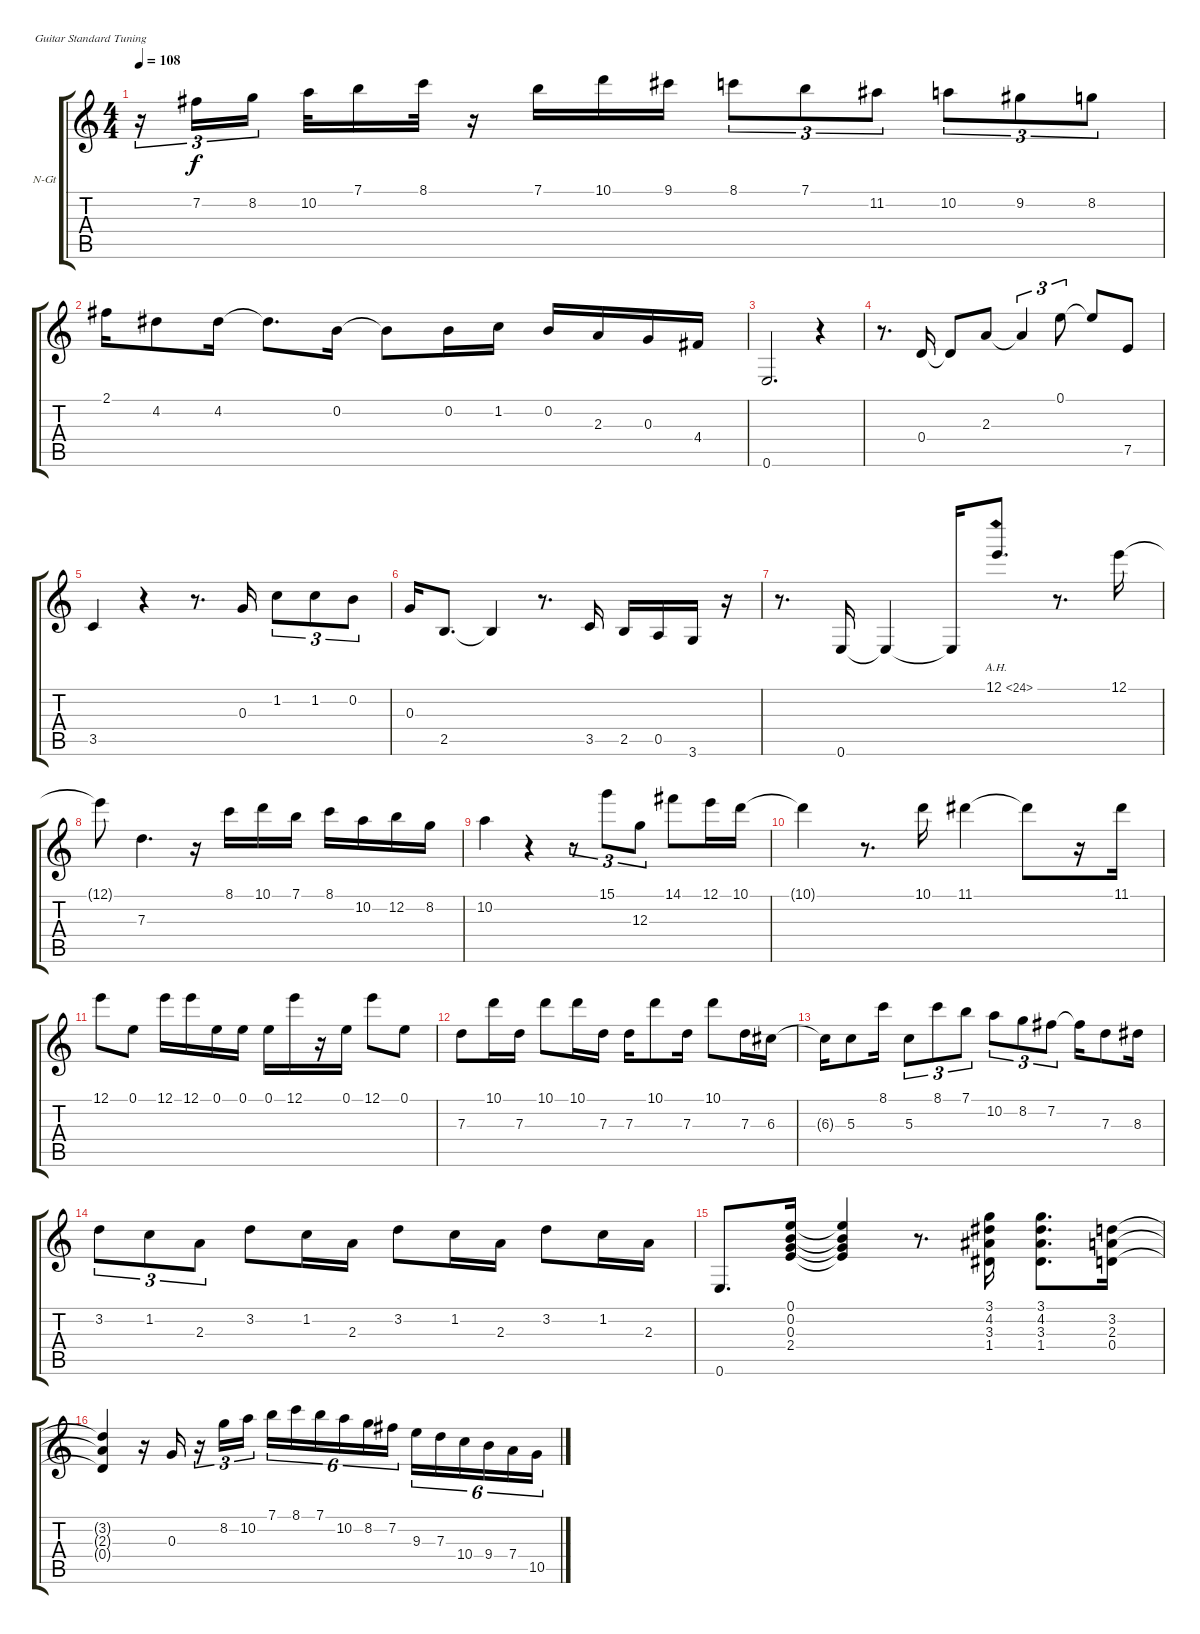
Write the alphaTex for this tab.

\bracketExtendMode groupsimilarinstruments
\firstSystemTrackNameOrientation horizontal
\otherSystemsTrackNameOrientation horizontal
\track ("Al Di Meola" "N-Gt") {instrument acousticguitarnylon}
\staff {score tabs}
\tuning (E4 B3 G3 D3 A2 E2)
\ts (4 4)
\tempo 108
\clef g2
\ks c
r.16{tu (3 2) dy f} 7.2.16{tu (3 2)} 8.2.16{tu (3 2)} 10.2.32 7.1.16 8.1.32 r.16 7.1.16 10.1.16 9.1.16 8.1.8{tu (3 2)} 7.1.8{tu (3 2)} 11.2.8{tu (3 2)} 10.2.8{tu (3 2)} 9.2.8{tu (3 2)} 8.2.8{tu (3 2)} |
2.1.16 4.2.8 4.2.16 4.2{t}.8{d} 0.2.16 0.2{t}.8 0.2.16 1.2.16 0.2.16 2.3.16 0.3.16 4.4.16 |
0.6.2{d} r.4 |
r.8{d} 0.4.16 0.4{t}.8 2.3.8 2.3{t}.4{tu (3 2)} 0.1.8{tu (3 2)} 0.1{t}.8 7.5.8 |
3.5.4 r.4 r.8{d} 0.3.16 1.2.8{tu (3 2)} 1.2.8{tu (3 2)} 0.2.8{tu (3 2)} |
0.3.16 2.5.8{d} 2.5{t}.4 r.8{d} 3.5.16 2.5.16 0.5.16 3.6.16 r.16 |
r.8{d} 0.6.16 0.6{t}.4 0.6{t}.16 12.1{ah 12}.8{d} r.8{d} 12.1.16 |
12.1{t}.8 7.3.4{d} r.16 8.1.16 10.1.16 7.1.16 8.1.16 10.2.16 12.2.16 8.2.16 |
10.2.4 r.4 r.8{tu (3 2)} 15.1.8{tu (3 2)} 12.3.8{tu (3 2)} 14.1.8 12.1.16 10.1.16 |
10.1{t}.4 r.8{d} 10.1.16 11.1.4 11.1{t}.8 r.16 11.1.16 |
12.1.8 0.1.8 12.1.16 12.1.16 0.1.16 0.1.16 0.1.16 12.1.16 r.16 0.1.16 12.1.8 0.1.8 |
7.3.8 10.1.16 7.3.16 10.1.8 10.1.16 7.3.16 7.3.16 10.1.8 7.3.16 10.1.8 7.3.16 6.3.16 |
6.3{t}.16 5.3.8 8.1.16 5.3.8{tu (3 2)} 8.1.8{tu (3 2)} 7.1.8{tu (3 2)} 10.2.8{tu (3 2)} 8.2.8{tu (3 2)} 7.2.8{tu (3 2)} 7.2{t}.16 7.3.8 8.3.16 |
3.2.8{tu (3 2)} 1.2.8{tu (3 2)} 2.3.8{tu (3 2)} 3.2.8 1.2.16 2.3.16 3.2.8 1.2.16 2.3.16 3.2.8 1.2.16 2.3.16 |
0.6.8{d} (0.1 0.2 0.3 2.4).16 (0.1{t} 0.2{t} 0.3{t} 2.4{t}).4 r.8{d} (3.1 4.2 3.3 1.4).16 (3.1 4.2 3.3 1.4).8{d} (3.2 2.3 0.4).16 |
(3.2{t} 2.3{t} 0.4{t}).4 r.16 0.3.16 r.16{tu (3 2)} 8.2.16{tu (3 2)} 10.2.16{tu (3 2)} 7.1.16{tu (6 4)} 8.1.16{tu (6 4)} 7.1.16{tu (6 4)} 10.2.16{tu (6 4)} 8.2.16{tu (6 4)} 7.2.16{tu (6 4)} 9.3.16{tu (6 4)} 7.3.16{tu (6 4)} 10.4.16{tu (6 4)} 9.4.16{tu (6 4)} 7.4.16{tu (6 4)} 10.5.16{tu (6 4)}
